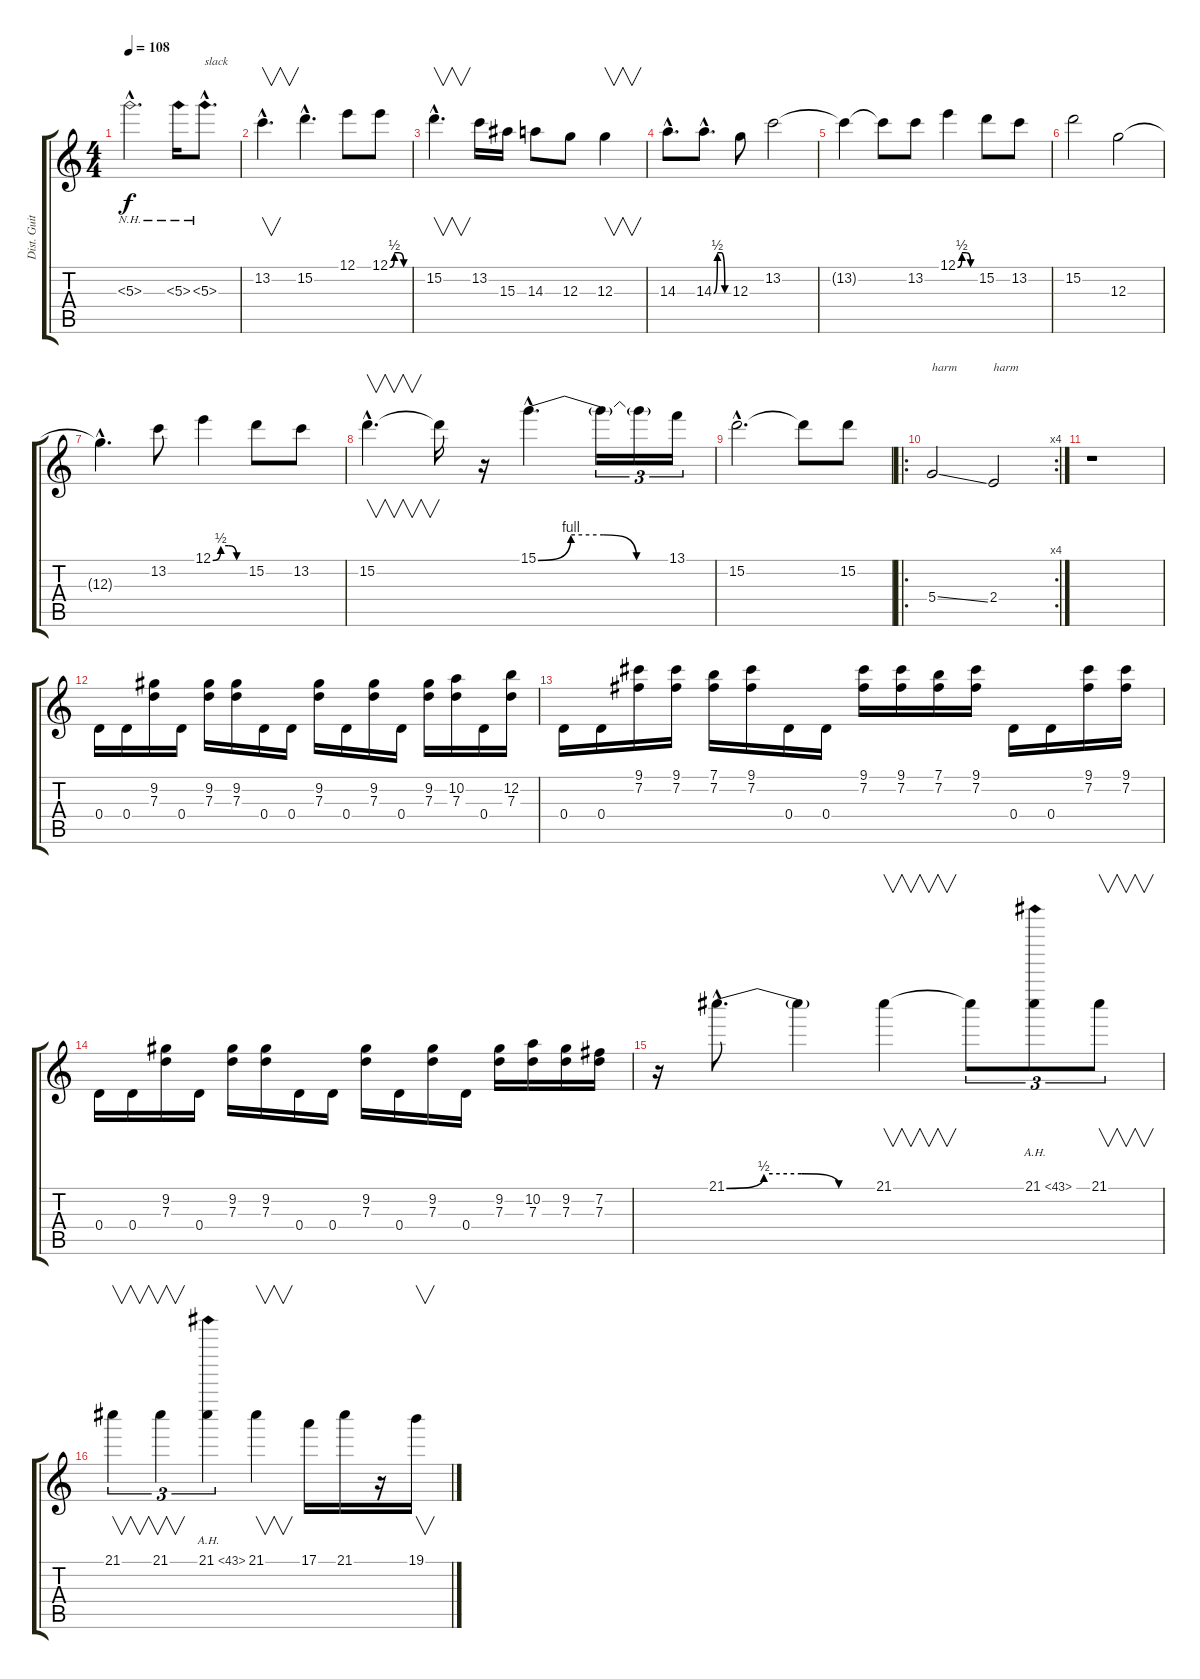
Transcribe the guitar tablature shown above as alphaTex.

\track ("Dist. Guitar" "Dist. Guit") {instrument distortionguitar}
\staff {score tabs}
\tuning (E4 B3 G3 D3 A2 D2) {hide}
\ts (4 4)
\tempo 108
\clef g2
\ks c
5.3{nh hac}.2{d dy f} 5.3{nh}.16 5.3{nh hac}.8{d txt "slack"} |
13.2{hac}.4{v d} 15.2{hac}.4{d} 12.1.8 12.1{be (custom 0 0 15 2 30 2 45 0 60 0)}.8 |
15.2{hac}.4{v d} 13.2.16 15.3.16 14.3.8 12.3.8 12.3.4{v} |
14.3{hac}.8{d} 14.3{be (custom 0 0 15 2 30 2 45 0 60 0) hac}.8{d} 12.3.8 13.2.2 |
13.2{t}.4 13.2{t}.8 13.2.8 12.1{be (custom 0 0 15 2 30 2 45 0 60 0)}.4 15.2.8 13.2.8 |
15.2.2 12.3.2 |
12.3{hac t}.4{d} 13.2.8 12.1{be (custom 0 0 15 2 30 2 45 0 60 0)}.4 15.2.8 13.2.8 |
15.2{hac}.4{v d} 15.2{t}.16 r.16 15.1{be (custom 0 0 15 4 30 4 45 0 60 0) hac}.4{d} 15.1{t}.16{tu (3 2)} 15.1{t}.16{tu (3 2)} 13.1.16{tu (3 2)} |
15.2{hac}.2{d} 15.2{t}.8 15.2.8 |
\ro
\rc 4
5.4{ss}.2{txt "harm"} 2.4.2{txt "harm"} |
r.1 |
0.4.16 0.4.16 (9.2 7.3).16 0.4.16 (9.2 7.3).16 (9.2 7.3).16 0.4.16 0.4.16 (9.2 7.3).16 0.4.16 (9.2 7.3).16 0.4.16 (9.2 7.3).16 (10.2 7.3).16 0.4.16 (12.2 7.3).16 |
0.4.16 0.4.16 (9.1 7.2).16 (9.1 7.2).16 (7.1 7.2).16 (9.1 7.2).16 0.4.16 0.4.16 (9.1 7.2).16 (9.1 7.2).16 (7.1 7.2).16 (9.1 7.2).16 0.4.16 0.4.16 (9.1 7.2).16 (9.1 7.2).16 |
0.4.16 0.4.16 (9.2 7.3).16 0.4.16 (9.2 7.3).16 (9.2 7.3).16 0.4.16 0.4.16 (9.2 7.3).16 0.4.16 (9.2 7.3).16 0.4.16 (9.2 7.3).16 (10.2 7.3).16 (9.2 7.3).16 (7.2 7.3).16 |
r.16 21.1{be (custom 0 0 15 2 30 2 45 0 60 0) hac}.8{d} 21.1{t}.4 21.1.4{v} 21.1{t}.8{tu (3 2)} 21.1{ah 22}.8{tu (3 2)} 21.1.8{v tu (3 2)} |
21.1.4{v tu (3 2)} 21.1.4{v tu (3 2)} 21.1{ah 22}.4{tu (3 2)} 21.1.4{v} 17.1.16 21.1.16 r.16 19.1.16{v}
